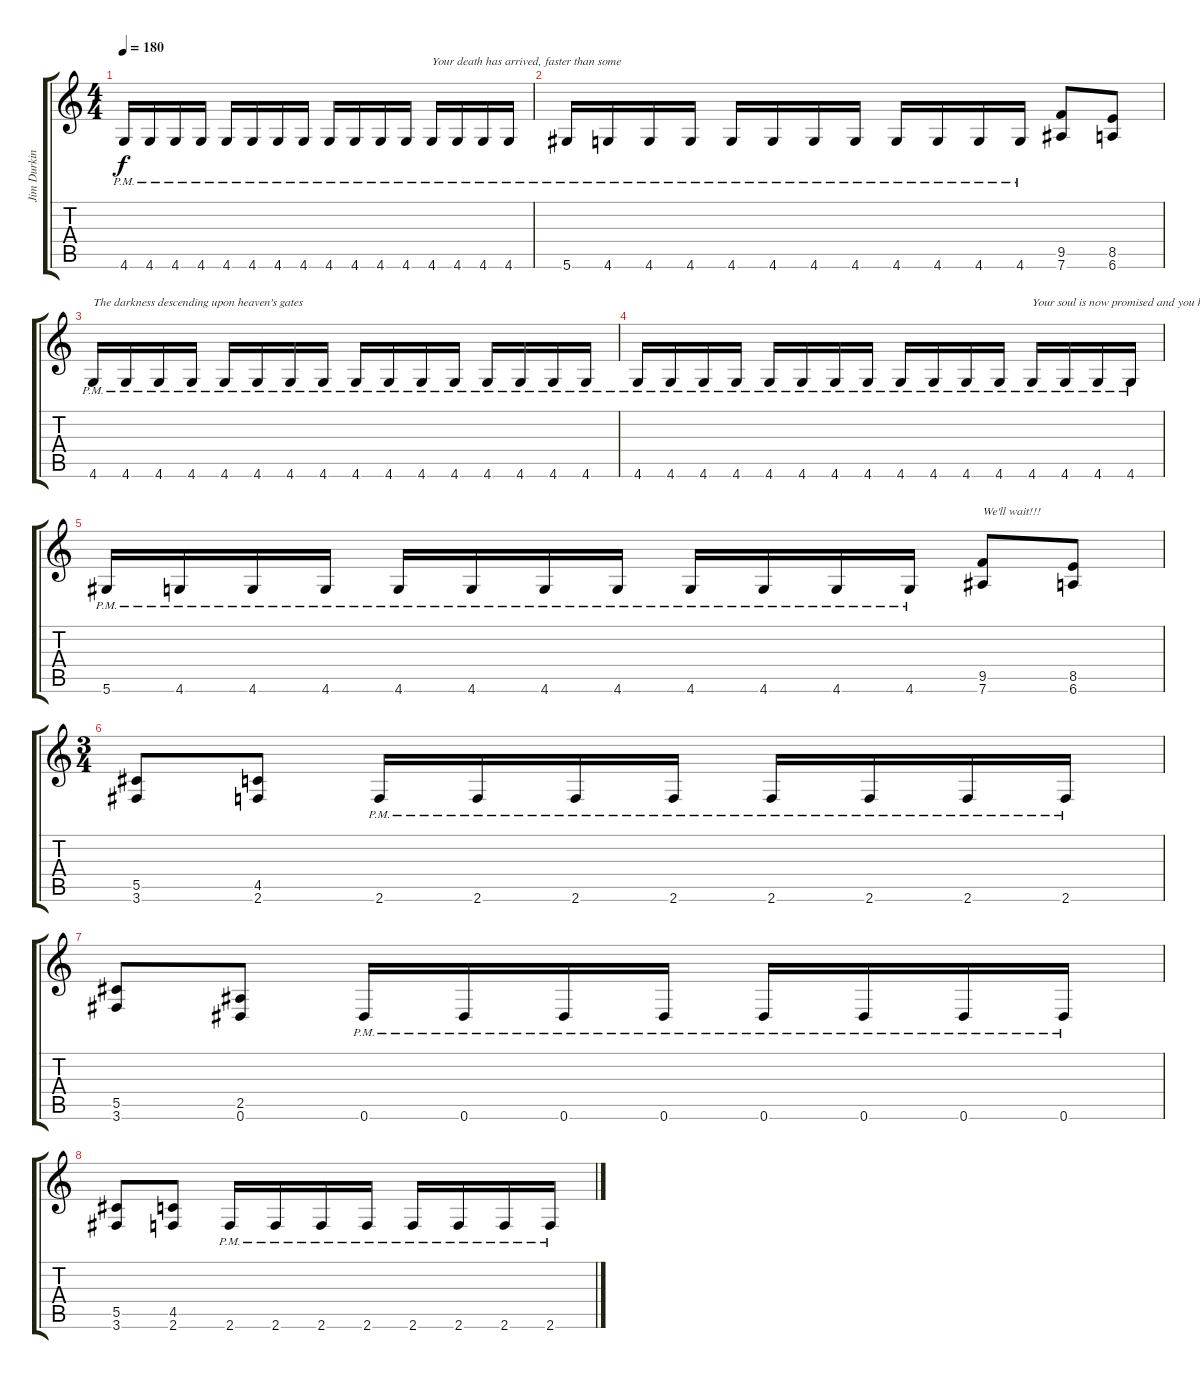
\track ("Jim Durkin" "Jim Durkin") {instrument distortionguitar}
\staff {score tabs}
\tuning (Eb4 Bb3 Gb3 Db3 Ab2 Eb2) {hide}
\ts (4 4)
\tempo 180
\clef g2
\ks c
4.6{pm}.16{dy f} 4.6{pm}.16 4.6{pm}.16 4.6{pm}.16 4.6{pm}.16 4.6{pm}.16 4.6{pm}.16 4.6{pm}.16 4.6{pm}.16 4.6{pm}.16 4.6{pm}.16 4.6{pm}.16 4.6{pm}.16{txt "Your death has arrived, faster than some"} 4.6{pm}.16 4.6{pm}.16 4.6{pm}.16 |
5.6{pm}.16 4.6{pm}.16 4.6{pm}.16 4.6{pm}.16 4.6{pm}.16 4.6{pm}.16 4.6{pm}.16 4.6{pm}.16 4.6{pm}.16 4.6{pm}.16 4.6{pm}.16 4.6{pm}.16 (9.5 7.6).8 (8.5 6.6).8 |
4.6{pm}.16{txt "The darkness descending upon heaven's gates"} 4.6{pm}.16 4.6{pm}.16 4.6{pm}.16 4.6{pm}.16 4.6{pm}.16 4.6{pm}.16 4.6{pm}.16 4.6{pm}.16 4.6{pm}.16 4.6{pm}.16 4.6{pm}.16 4.6{pm}.16 4.6{pm}.16 4.6{pm}.16 4.6{pm}.16 |
4.6{pm}.16 4.6{pm}.16 4.6{pm}.16 4.6{pm}.16 4.6{pm}.16 4.6{pm}.16 4.6{pm}.16 4.6{pm}.16 4.6{pm}.16 4.6{pm}.16 4.6{pm}.16 4.6{pm}.16 4.6{pm}.16{txt "Your soul is now promised and you know that"} 4.6{pm}.16 4.6{pm}.16 4.6{pm}.16 |
5.6{pm}.16 4.6{pm}.16 4.6{pm}.16 4.6{pm}.16 4.6{pm}.16 4.6{pm}.16 4.6{pm}.16 4.6{pm}.16 4.6{pm}.16 4.6{pm}.16 4.6{pm}.16 4.6{pm}.16 (9.5 7.6).8{txt "We'll wait!!!"} (8.5 6.6).8 |
\ts (3 4)
(5.5 3.6).8 (4.5 2.6).8 2.6{pm}.16 2.6{pm}.16 2.6{pm}.16 2.6{pm}.16 2.6{pm}.16 2.6{pm}.16 2.6{pm}.16 2.6{pm}.16 |
(5.5 3.6).8 (2.5 0.6).8 0.6{pm}.16 0.6{pm}.16 0.6{pm}.16 0.6{pm}.16 0.6{pm}.16 0.6{pm}.16 0.6{pm}.16 0.6{pm}.16 |
(5.5 3.6).8 (4.5 2.6).8 2.6{pm}.16 2.6{pm}.16 2.6{pm}.16 2.6{pm}.16 2.6{pm}.16 2.6{pm}.16 2.6{pm}.16 2.6{pm}.16
